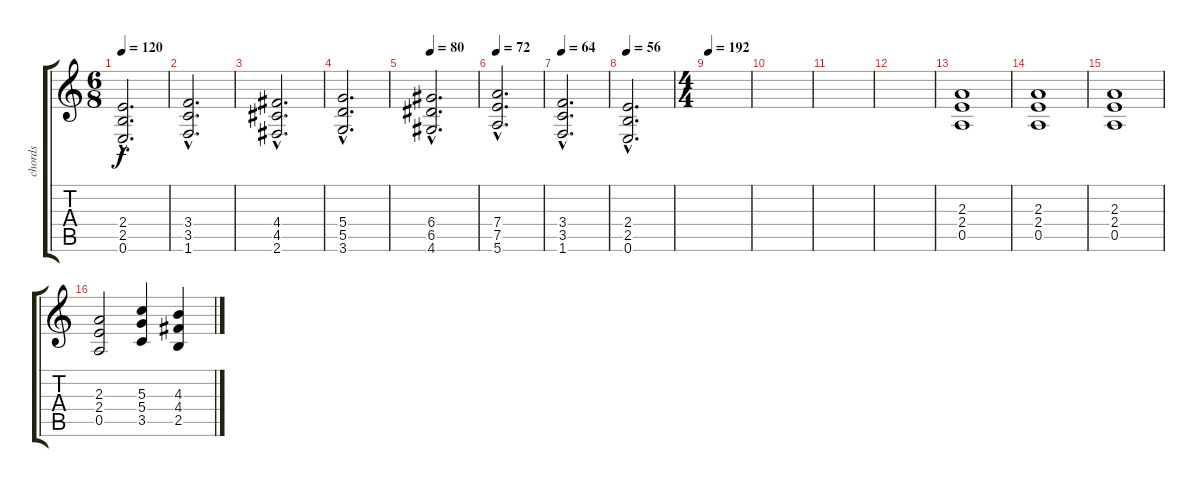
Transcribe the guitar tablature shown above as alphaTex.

\track ("chords" "chords") {instrument overdrivenguitar}
\staff {score tabs}
\tuning (E4 B3 G3 D3 A2 E2) {hide}
\ts (6 8)
\tempo 120
\tempo 88
\tempo 120
\clef g2
\ks c
(2.4{hac} 2.5{hac} 0.6{hac}).2{d dy f instrument overdrivenguitar} |
(3.4{hac} 3.5{hac} 1.6{hac}).2{d} |
(4.4{hac} 4.5{hac} 2.6{hac}).2{d} |
(5.4{hac} 5.5{hac} 3.6{hac}).2{d} |
\tempo 80
(6.4{hac} 6.5{hac} 4.6{hac}).2{d} |
\tempo 72
(7.4{hac} 7.5{hac} 5.6{hac}).2{d} |
\tempo 64
(3.4{hac} 3.5{hac} 1.6{hac}).2{d} |
\tempo 56
(2.4{hac} 2.5{hac} 0.6{hac}).2{d} |
\ts (4 4)
\tempo 192
|
|
|
|
(2.3 2.4 0.5).1 |
(2.3 2.4 0.5).1 |
(2.3 2.4 0.5).1 |
(2.3 2.4 0.5).2 (5.3 5.4 3.5).4 (4.3 4.4 2.5).4
